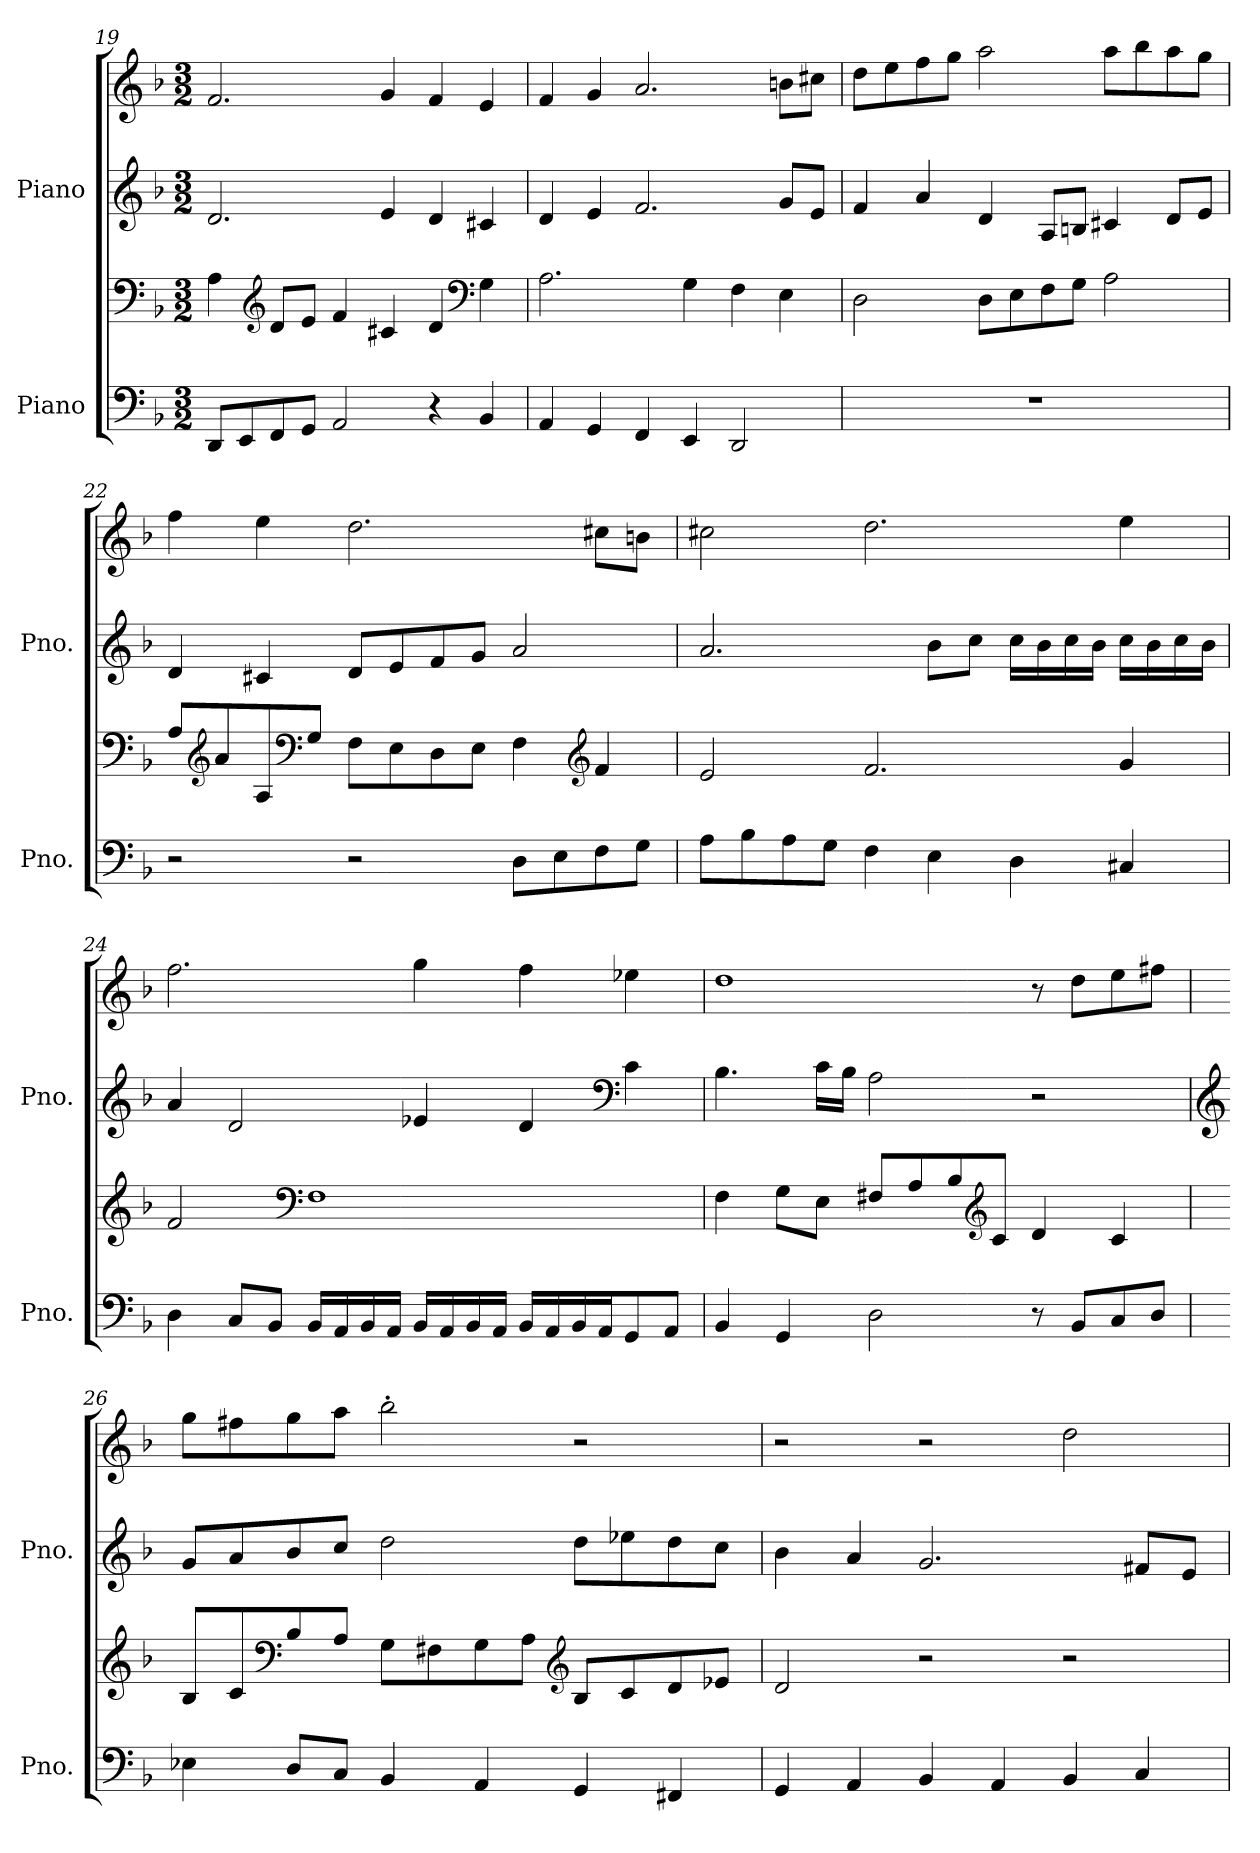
**kern	**kern	**kern	**kern
*part2	*part2	*part1	*part1
*staff4	*staff3	*staff2	*staff1
*I"Piano	*	*I"Piano	*
*I'Pno.	*	*I'Pno.	*
*clefF4	*clefF4	*clefG2	*clefG2
*k[b-]	*k[b-]	*k[b-]	*k[b-]
*M3/2	*M3/2	*M3/2	*M3/2
=19	=19	=19	=19
8DD/L	4A\	2.d/	2.f/
8EE/	.	.	.
*	*clefG2	*	*
8FF/	8d/L	.	.
8GG/J	8e/J	.	.
2AA/	4f/	.	.
.	4c#X/	4e/	4g/
4r	4d/	4d/	4f/
*	*clefF4	*	*
4BB-/	4G\	4c#X/	4e/
=20	=20	=20	=20
4AA/	2.A\	4d/	4f/
4GG/	.	4e/	4g/
4FF/	.	2.f/	2.a/
4EE/	4G\	.	.
2DD/	4F\	.	.
.	4E\	8g/L	8bn\L
.	.	8e/J	8cc#X\J
!!LO:LB:g=z
=21	=21	=21	=21
1.r	2D\	4f/	8dd\L
.	.	.	8ee\
.	.	4a/	8ff\
.	.	.	8gg\J
.	8D\L	4d/	2aa\
.	8E\	.	.
.	8F\	8A/L	.
.	8G\J	8Bn/J	.
.	2A\	4c#X/	8aa\L
.	.	.	8bb-\
.	.	8d/L	8aa\
.	.	8e/J	8gg\J
=22	=22	=22	=22
2r	8A/L	4d/	4ff\
*	*clefG2	*	*
.	8a/	.	.
.	8A/	4c#X/	4ee\
*	*clefF4	*	*
.	8G/J	.	.
2r	8F\L	8d/L	2.dd\
.	8E\	8e/	.
.	8D\	8f/	.
.	8E\J	8g/J	.
8D\L	4F\	2a/	.
8E\	.	.	.
*	*clefG2	*	*
8F\	4f/	.	8cc#X\L
8G\J	.	.	8bn\J
!!LO:PB:g=z
=23	=23	=23	=23
8A\L	2e/	2.a/	2cc#X\
8B-\	.	.	.
8A\	.	.	.
8G\J	.	.	.
4F\	2.f/	.	2.dd\
4E\	.	8b-\L	.
.	.	8cc\J	.
4D\	.	16cc\LL	.
.	.	16b-\	.
.	.	16cc\	.
.	.	16b-\JJ	.
4C#X/	4g/	16cc\LL	4ee\
.	.	16b-\	.
.	.	16cc\	.
.	.	16b-\JJ	.
=24	=24	=24	=24
4D\	2f/	4a/	2.ff\
8C/L	.	2d/	.
8BB-/J	.	.	.
*	*clefF4	*	*
16BB-/LL	1F	.	.
16AA/	.	.	.
16BB-/	.	.	.
16AA/JJ	.	.	.
16BB-/LL	.	4e-X/	4gg\
16AA/	.	.	.
16BB-/	.	.	.
16AA/JJ	.	.	.
16BB-/LL	.	4d/	4ff\
16AA/	.	.	.
16BB-/	.	.	.
16AA/J	.	.	.
*	*	*clefF4	*
8GG/	.	4c\	4ee-X\
8AA/J	.	.	.
!!LO:LB:g=z
=25	=25	=25	=25
4BB-/	4F\	4.B-\	1dd
4GG/	8G\L	.	.
.	8E\J	16c\LL	.
.	.	16B-\JJ	.
2D\	8F#X/L	2A\	.
.	8A/	.	.
.	8B-/	.	.
*	*clefG2	*	*
.	8c/J	.	.
8r	4d/	2r	8r
8BB-/L	.	.	8dd\L
8C/	4c/	.	8ee\
8D/J	.	.	8ff#X\J
=26	=26	=26	=26
*	*	*clefG2	*
4E-X\	8B-/L	8g/L	8gg\L
.	8c/	8a/	8ff#X\
*	*clefF4	*	*
8D/L	8B-/	8b-/	8gg\
8C/J	8A/J	8cc/J	8aa\J
4BB-/	8G\L	2dd\	2bb-'\
.	8F#X\	.	.
4AA/	8G\	.	.
.	8A\J	.	.
*	*clefG2	*	*
4GG/	8B-/L	8dd\L	2r
.	8c/	8ee-X\	.
4FF#X/	8d/	8dd\	.
.	8e-X/J	8cc\J	.
=27	=27	=27	=27
4GG/	2d/	4b-\	2r
4AA/	.	4a/	.
4BB-/	2r	2.g/	2r
4AA/	.	.	.
4BB-/	2r	.	2dd\
4C/	.	8f#X/L	.
.	.	8e/J	.
=	=	=	=
*-	*-	*-	*-
